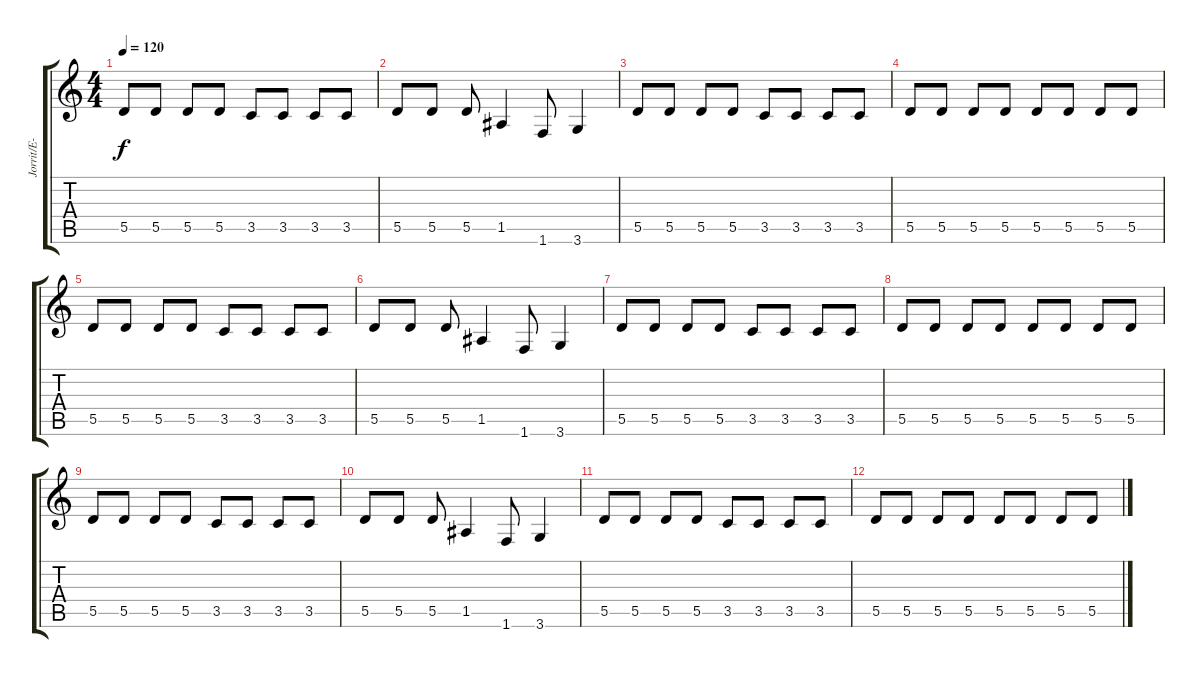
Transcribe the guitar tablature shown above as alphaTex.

\track ("Jorrit/E- Bass" "Jorrit/E- ") {instrument electricbassfinger}
\staff {score tabs}
\tuning (E4 B3 G3 D3 A2 E2) {hide}
\ts (4 4)
\tempo 120
\clef g2
\ks c
5.5.8{dy f} 5.5.8 5.5.8 5.5.8 3.5.8 3.5.8 3.5.8 3.5.8 |
5.5.8 5.5.8 5.5.8 1.5.4 1.6.8 3.6.4 |
5.5.8 5.5.8 5.5.8 5.5.8 3.5.8 3.5.8 3.5.8 3.5.8 |
5.5.8 5.5.8 5.5.8 5.5.8 5.5.8 5.5.8 5.5.8 5.5.8 |
5.5.8 5.5.8 5.5.8 5.5.8 3.5.8 3.5.8 3.5.8 3.5.8 |
5.5.8 5.5.8 5.5.8 1.5.4 1.6.8 3.6.4 |
5.5.8 5.5.8 5.5.8 5.5.8 3.5.8 3.5.8 3.5.8 3.5.8 |
5.5.8 5.5.8 5.5.8 5.5.8 5.5.8 5.5.8 5.5.8 5.5.8 |
5.5.8 5.5.8 5.5.8 5.5.8 3.5.8 3.5.8 3.5.8 3.5.8 |
5.5.8 5.5.8 5.5.8 1.5.4 1.6.8 3.6.4 |
5.5.8 5.5.8 5.5.8 5.5.8 3.5.8 3.5.8 3.5.8 3.5.8 |
5.5.8 5.5.8 5.5.8 5.5.8 5.5.8 5.5.8 5.5.8 5.5.8
